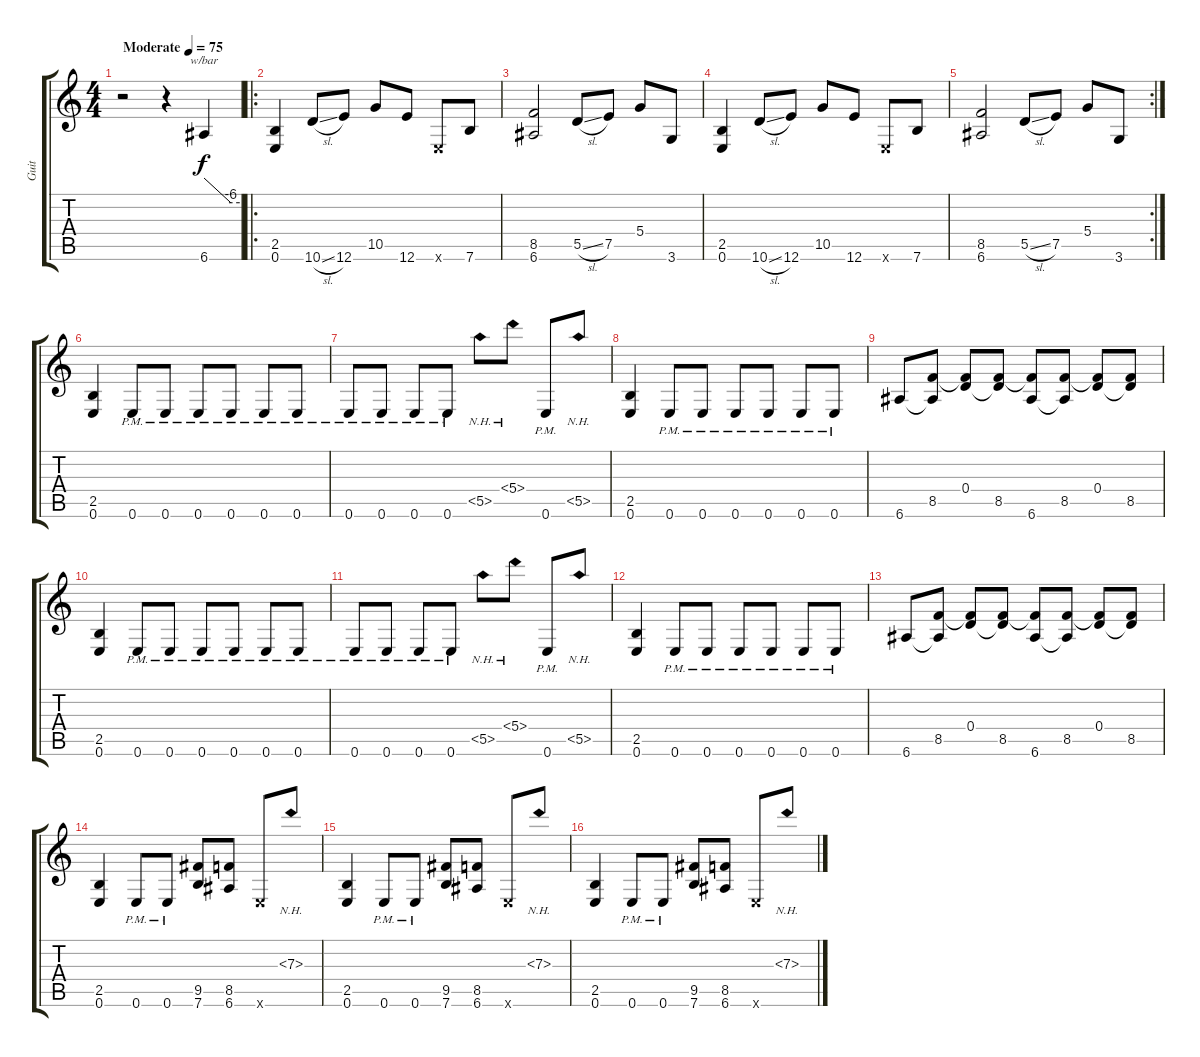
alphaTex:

\track ("Guit" "Guit") {instrument overdrivenguitar}
\staff {score tabs}
\tuning (E4 B3 G3 D3 A2 E2) {hide}
\ts (4 4)
\tempo (75 "Moderate")
\clef g2
\ks c
r.2{dy f instrument overdrivenguitar} r.4 6.6.4{tbe (custom default 0 0 45 -24 60 -24)} |
\ro
(2.5 0.6).4 10.6{sl}.8 12.6.8 10.5.8 12.6.8 0.6{x}.8 7.6.8 |
(8.5 6.6).2 5.5{sl}.8 7.5.8 5.4.8 3.6.8 |
(2.5 0.6).4 10.6{sl}.8 12.6.8 10.5.8 12.6.8 0.6{x}.8 7.6.8 |
\rc 2
(8.5 6.6).2 5.5{sl}.8 7.5.8 5.4.8 3.6.8 |
(2.5 0.6).4 0.6{pm}.8 0.6{pm}.8 0.6{pm}.8 0.6{pm}.8 0.6{pm}.8 0.6{pm}.8 |
0.6{pm}.8 0.6{pm}.8 0.6{pm}.8 0.6{pm}.8 5.5{nh}.8 5.4{nh}.8 0.6{pm}.8 5.5{nh}.8 |
(2.5 0.6).4 0.6{pm}.8 0.6{pm}.8 0.6{pm}.8 0.6{pm}.8 0.6{pm}.8 0.6{pm}.8 |
6.6.8 (8.5 6.6{t}).8 (0.4 8.5{t}).8 (0.4{t} 8.5).8 (8.5{t} 6.6).8 (8.5 6.6{t}).8 (0.4 8.5{t}).8 (0.4{t} 8.5).8 |
(2.5 0.6).4 0.6{pm}.8 0.6{pm}.8 0.6{pm}.8 0.6{pm}.8 0.6{pm}.8 0.6{pm}.8 |
0.6{pm}.8 0.6{pm}.8 0.6{pm}.8 0.6{pm}.8 5.5{nh}.8 5.4{nh}.8 0.6{pm}.8 5.5{nh}.8 |
(2.5 0.6).4 0.6{pm}.8 0.6{pm}.8 0.6{pm}.8 0.6{pm}.8 0.6{pm}.8 0.6{pm}.8 |
6.6.8 (8.5 6.6{t}).8 (0.4 8.5{t}).8 (0.4{t} 8.5).8 (8.5{t} 6.6).8 (8.5 6.6{t}).8 (0.4 8.5{t}).8 (0.4{t} 8.5).8 |
(2.5 0.6).4 0.6{pm}.8 0.6{pm}.8 (9.5 7.6).8 (8.5 6.6).8 0.6{x}.8 7.3{nh}.8 |
(2.5 0.6).4 0.6{pm}.8 0.6{pm}.8 (9.5 7.6).8 (8.5 6.6).8 0.6{x}.8 7.3{nh}.8 |
(2.5 0.6).4 0.6{pm}.8 0.6{pm}.8 (9.5 7.6).8 (8.5 6.6).8 0.6{x}.8 7.3{nh}.8
